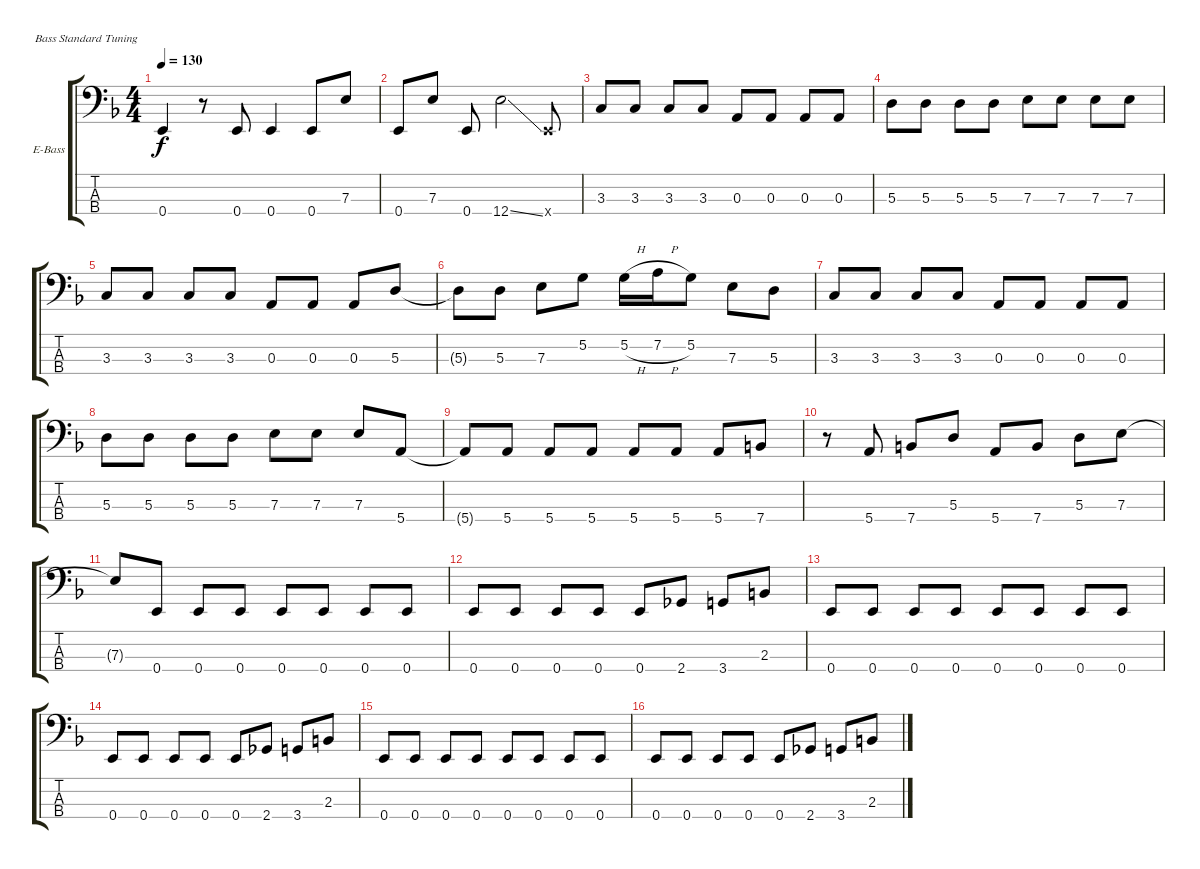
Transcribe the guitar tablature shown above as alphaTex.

\bracketExtendMode groupsimilarinstruments
\firstSystemTrackNameOrientation horizontal
\otherSystemsTrackNameOrientation horizontal
\track ("Алексей Харьков" "E-Bass") {instrument electricbasspick}
\staff {score tabs}
\tuning (G2 D2 A1 E1)
\ts (4 4)
\tempo 130
\clef f4
\ks f
0.4.4{dy f} r.8 0.4.8 0.4.4 0.4.8 7.3.8 |
0.4.8 7.3.8 0.4.8 12.4{ss}.2 0.4{x}.8 |
3.3.8 3.3.8 3.3.8 3.3.8 0.3.8 0.3.8 0.3.8 0.3.8 |
5.3.8 5.3.8 5.3.8 5.3.8 7.3.8 7.3.8 7.3.8 7.3.8 |
3.3.8 3.3.8 3.3.8 3.3.8 0.3.8 0.3.8 0.3.8 5.3.8 |
5.3{t}.8 5.3.8 7.3.8 5.2.8 5.2{h}.16 7.2{h}.16 5.2.8 7.3.8 5.3.8 |
3.3.8 3.3.8 3.3.8 3.3.8 0.3.8 0.3.8 0.3.8 0.3.8 |
5.3.8 5.3.8 5.3.8 5.3.8 7.3.8 7.3.8 7.3.8 5.4.8 |
5.4{t}.8 5.4.8 5.4.8 5.4.8 5.4.8 5.4.8 5.4.8 7.4.8 |
r.8 5.4.8 7.4.8 5.3.8 5.4.8 7.4.8 5.3.8 7.3.8 |
7.3{t}.8 0.4.8 0.4.8 0.4.8 0.4.8 0.4.8 0.4.8 0.4.8 |
0.4.8 0.4.8 0.4.8 0.4.8 0.4.8 2.4.8 3.4.8 2.3.8 |
0.4.8 0.4.8 0.4.8 0.4.8 0.4.8 0.4.8 0.4.8 0.4.8 |
0.4.8 0.4.8 0.4.8 0.4.8 0.4.8 2.4.8 3.4.8 2.3.8 |
0.4.8 0.4.8 0.4.8 0.4.8 0.4.8 0.4.8 0.4.8 0.4.8 |
0.4.8 0.4.8 0.4.8 0.4.8 0.4.8 2.4.8 3.4.8 2.3.8
